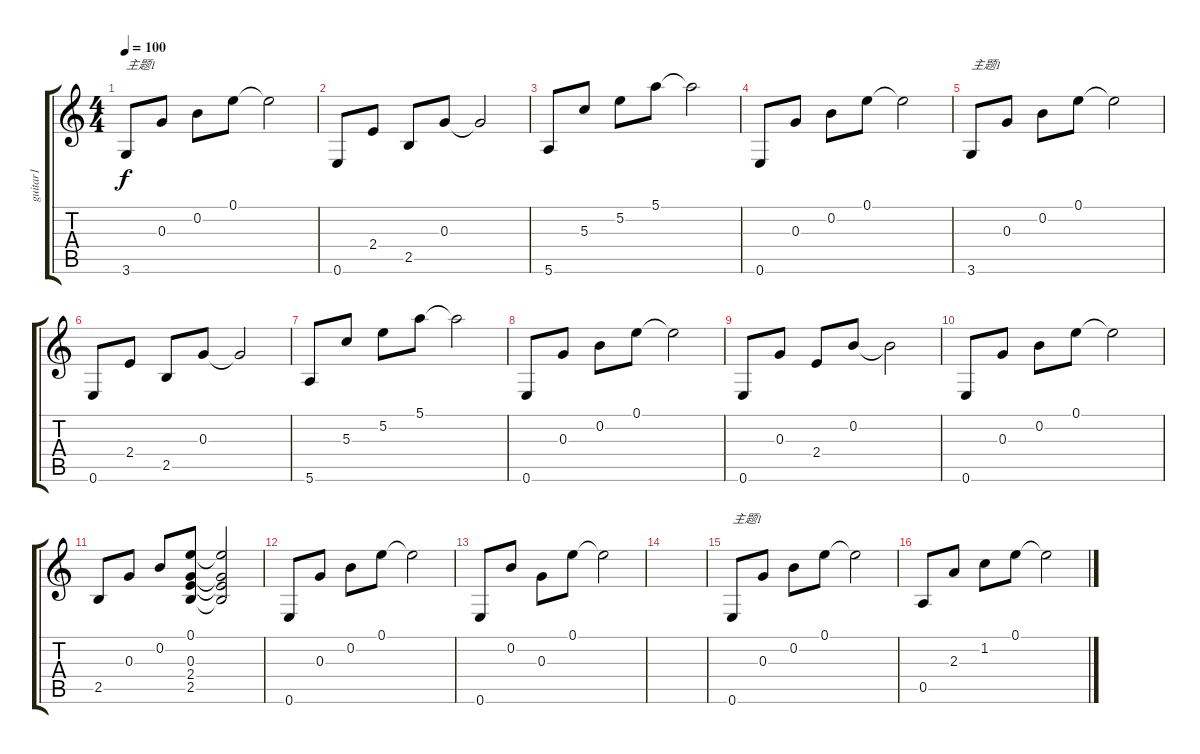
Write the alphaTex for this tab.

\track ("guitar1" "guitar1") {instrument acousticguitarsteel}
\staff {score tabs}
\tuning (E4 B3 G3 D3 A2 E2) {hide}
\ts (4 4)
\tempo 100
\clef g2
\ks c
3.6.8{txt "主题1" dy f} 0.3.8 0.2.8 0.1.8 0.1{t}.2 |
0.6.8 2.4.8 2.5.8 0.3.8 0.3{t}.2 |
5.6.8 5.3.8 5.2.8 5.1.8 5.1{t}.2 |
0.6.8 0.3.8 0.2.8 0.1.8 0.1{t}.2 |
3.6.8{txt "主题1"} 0.3.8 0.2.8 0.1.8 0.1{t}.2 |
0.6.8 2.4.8 2.5.8 0.3.8 0.3{t}.2 |
5.6.8 5.3.8 5.2.8 5.1.8 5.1{t}.2 |
0.6.8 0.3.8 0.2.8 0.1.8 0.1{t}.2 |
0.6.8 0.3.8 2.4.8 0.2.8 0.2{t}.2 |
0.6.8 0.3.8 0.2.8 0.1.8 0.1{t}.2 |
2.5.8 0.3.8 0.2.8 (0.1 0.3 2.4 2.5).8 (0.1{t} 0.3{t} 2.4{t} 2.5{t}).2 |
0.6.8 0.3.8 0.2.8 0.1.8 0.1{t}.2 |
0.6.8 0.2.8 0.3.8 0.1.8 0.1{t}.2 |
|
0.6.8{txt "主题1"} 0.3.8 0.2.8 0.1.8 0.1{t}.2 |
0.5.8 2.3.8 1.2.8 0.1.8 0.1{t}.2
